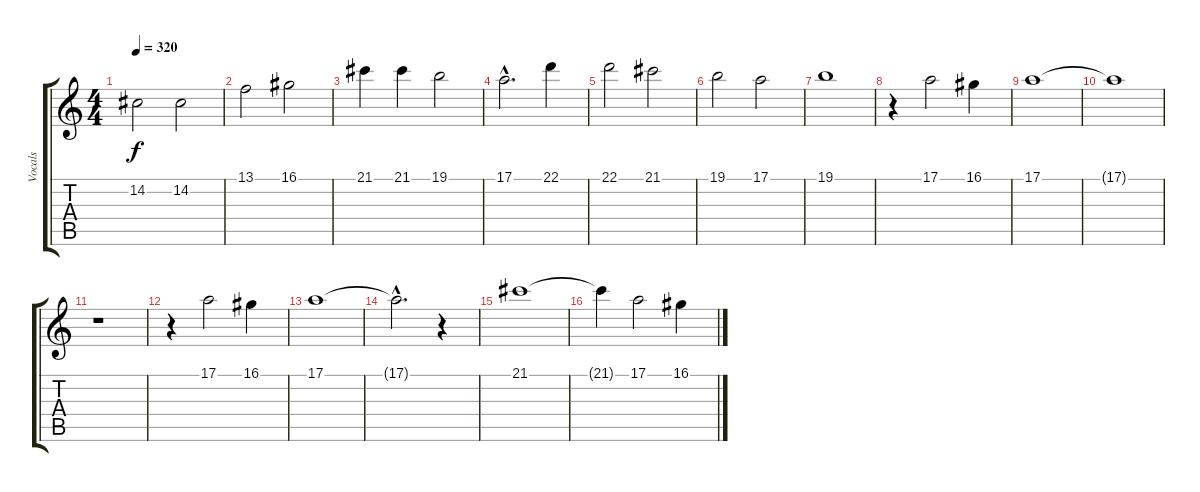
\track ("Vocals" "Vocals") {instrument bassoon}
\staff {score tabs}
\tuning (E4 B3 G3 D3 A2 E2) {hide}
\ts (4 4)
\tempo 320
\clef g2
\ks c
14.2.2{dy f} 14.2.2 |
13.1.2 16.1.2 |
21.1.4 21.1.4 19.1.2 |
17.1{hac}.2{d} 22.1.4 |
22.1.2 21.1.2 |
19.1.2 17.1.2 |
19.1.1 |
r.4 17.1.2 16.1.4 |
17.1.1 |
17.1{t}.1 |
r.1 |
r.4 17.1.2 16.1.4 |
17.1.1 |
17.1{hac t}.2{d} r.4 |
21.1.1 |
21.1{t}.4 17.1.2 16.1.4
